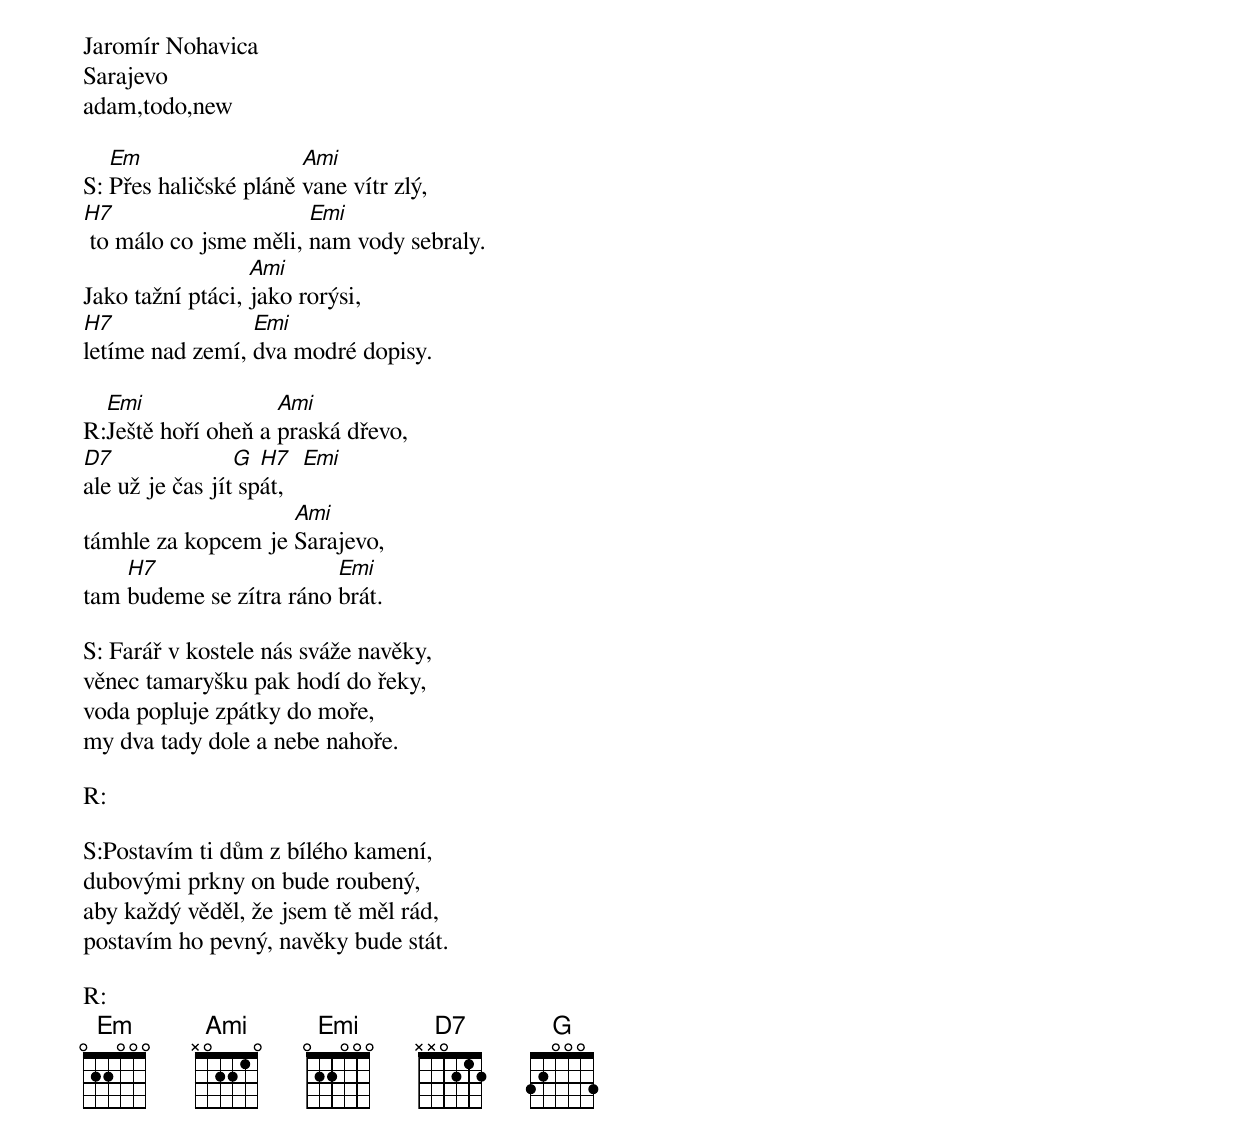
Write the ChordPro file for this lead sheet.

Jaromír Nohavica
Sarajevo
adam,todo,new

S: [Em]Přes haličské pláně [Ami]vane vítr zlý,
[H7] to málo co jsme měli, [Emi]nam vody sebraly.
Jako tažní ptáci, [Ami]jako rorýsi,
[H7]letíme nad zemí, [Emi]dva modré dopisy.

R:[Emi]Ještě hoří oheň a [Ami]praská dřevo,
[D7]ale už je čas jít[G] sp[H7]át,   [Emi]
támhle za kopcem je [Ami]Sarajevo,
tam [H7]budeme se zítra ráno [Emi]brát.

S: Farář v kostele nás sváže navěky,
věnec tamaryšku pak hodí do řeky,
voda popluje zpátky do moře,
my dva tady dole a nebe nahoře.

R:

S:Postavím ti dům z bílého kamení,
dubovými prkny on bude roubený,
aby každý věděl, že jsem tě měl rád,
postavím ho pevný, navěky bude stát.

R:
